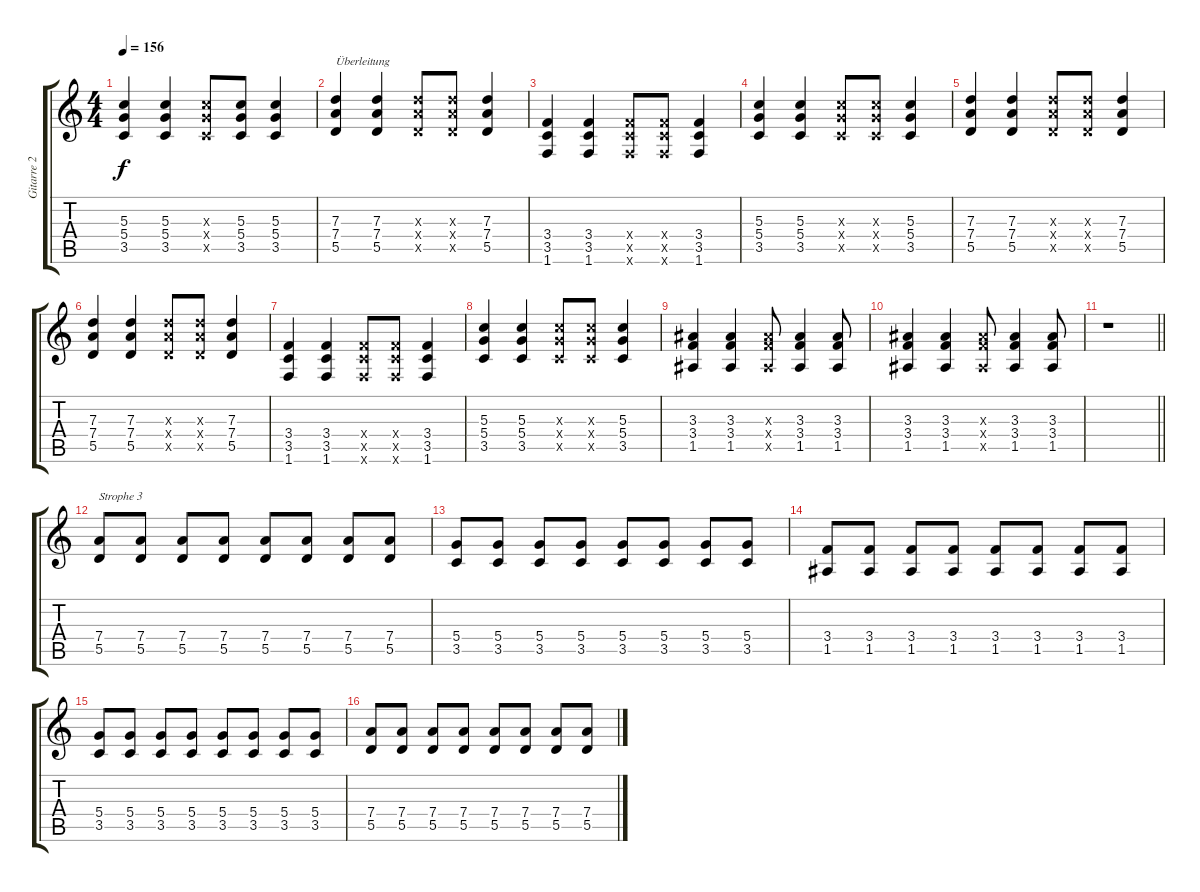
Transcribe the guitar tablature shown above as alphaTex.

\track ("Gitarre 2" "Gitarre 2") {instrument overdrivenguitar}
\staff {score tabs}
\tuning (E4 B3 G3 D3 A2 E2) {hide}
\ts (4 4)
\tempo 156
\clef g2
\ks c
(5.3 5.4 3.5).4{dy f} (5.3 5.4 3.5).4 (5.3{x} 5.4{x} 3.5{x}).8 (5.3 5.4 3.5).8 (5.3 5.4 3.5).4 |
(7.3 7.4 5.5).4{txt "Überleitung"} (7.3 7.4 5.5).4 (7.3{x} 7.4{x} 5.5{x}).8 (7.3{x} 7.4{x} 5.5{x}).8 (7.3 7.4 5.5).4 |
(3.4 3.5 1.6).4 (3.4 3.5 1.6).4 (3.4{x} 3.5{x} 1.6{x}).8 (3.4{x} 3.5{x} 1.6{x}).8 (3.4 3.5 1.6).4 |
(5.3 5.4 3.5).4 (5.3 5.4 3.5).4 (5.3{x} 5.4{x} 3.5{x}).8 (5.3{x} 5.4{x} 3.5{x}).8 (5.3 5.4 3.5).4 |
(7.3 7.4 5.5).4 (7.3 7.4 5.5).4 (7.3{x} 7.4{x} 5.5{x}).8 (7.3{x} 7.4{x} 5.5{x}).8 (7.3 7.4 5.5).4 |
(7.3 7.4 5.5).4 (7.3 7.4 5.5).4 (7.3{x} 7.4{x} 5.5{x}).8 (7.3{x} 7.4{x} 5.5{x}).8 (7.3 7.4 5.5).4 |
(3.4 3.5 1.6).4 (3.4 3.5 1.6).4 (3.4{x} 3.5{x} 1.6{x}).8 (3.4{x} 3.5{x} 1.6{x}).8 (3.4 3.5 1.6).4 |
(5.3 5.4 3.5).4 (5.3 5.4 3.5).4 (5.3{x} 5.4{x} 3.5{x}).8 (5.3{x} 5.4{x} 3.5{x}).8 (5.3 5.4 3.5).4 |
(3.3 3.4 1.5).4 (3.3 3.4 1.5).4 (3.3{x} 3.4{x} 1.5{x}).8 (3.3 3.4 1.5).4 (3.3 3.4 1.5).8 |
(3.3 3.4 1.5).4 (3.3 3.4 1.5).4 (3.3{x} 3.4{x} 1.5{x}).8 (3.3 3.4 1.5).4 (3.3 3.4 1.5).8 |
\barLineRight lightlight
r.1 |
(7.4 5.5).8{txt "Strophe 3"} (7.4 5.5).8 (7.4 5.5).8 (7.4 5.5).8 (7.4 5.5).8 (7.4 5.5).8 (7.4 5.5).8 (7.4 5.5).8 |
(5.4 3.5).8 (5.4 3.5).8 (5.4 3.5).8 (5.4 3.5).8 (5.4 3.5).8 (5.4 3.5).8 (5.4 3.5).8 (5.4 3.5).8 |
(3.4 1.5).8 (3.4 1.5).8 (3.4 1.5).8 (3.4 1.5).8 (3.4 1.5).8 (3.4 1.5).8 (3.4 1.5).8 (3.4 1.5).8 |
(5.4 3.5).8 (5.4 3.5).8 (5.4 3.5).8 (5.4 3.5).8 (5.4 3.5).8 (5.4 3.5).8 (5.4 3.5).8 (5.4 3.5).8 |
(7.4 5.5).8 (7.4 5.5).8 (7.4 5.5).8 (7.4 5.5).8 (7.4 5.5).8 (7.4 5.5).8 (7.4 5.5).8 (7.4 5.5).8
